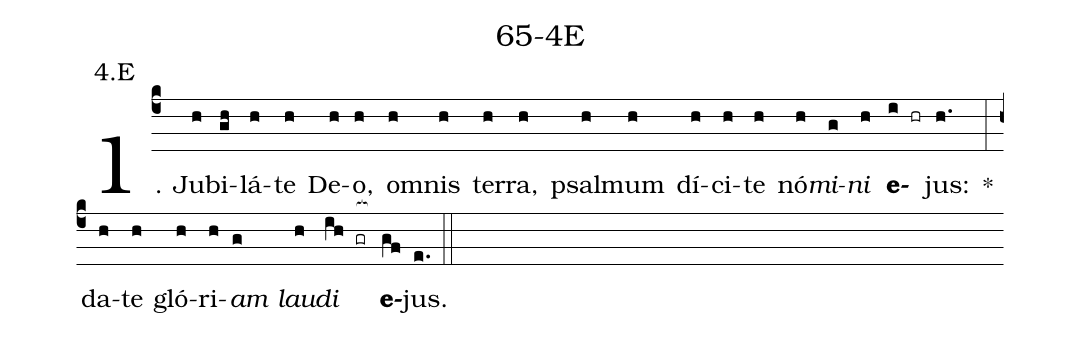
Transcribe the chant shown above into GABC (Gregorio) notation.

name: 65-4E;
annotation: 4.E;
%%
(c4)1. Ju(h)bi(gh)lá(h)te(h) De(h)o,(h) om(h)nis(h) ter(h)ra,(h) psal(h)mum(h) dí(h)ci(h)te(h) nó(h)<i>mi</i>(g)<i>ni</i>(h) <b>e</b>(i hr)jus:(h.) *(:) da(h)te(h) gló(h)ri(h)<i>am</i>(g) <i>lau</i>(h)<i>di</i>(ih gr[ocb:1{]) <b>e</b>(gf[ocb:0}])jus.(e.) (::)
